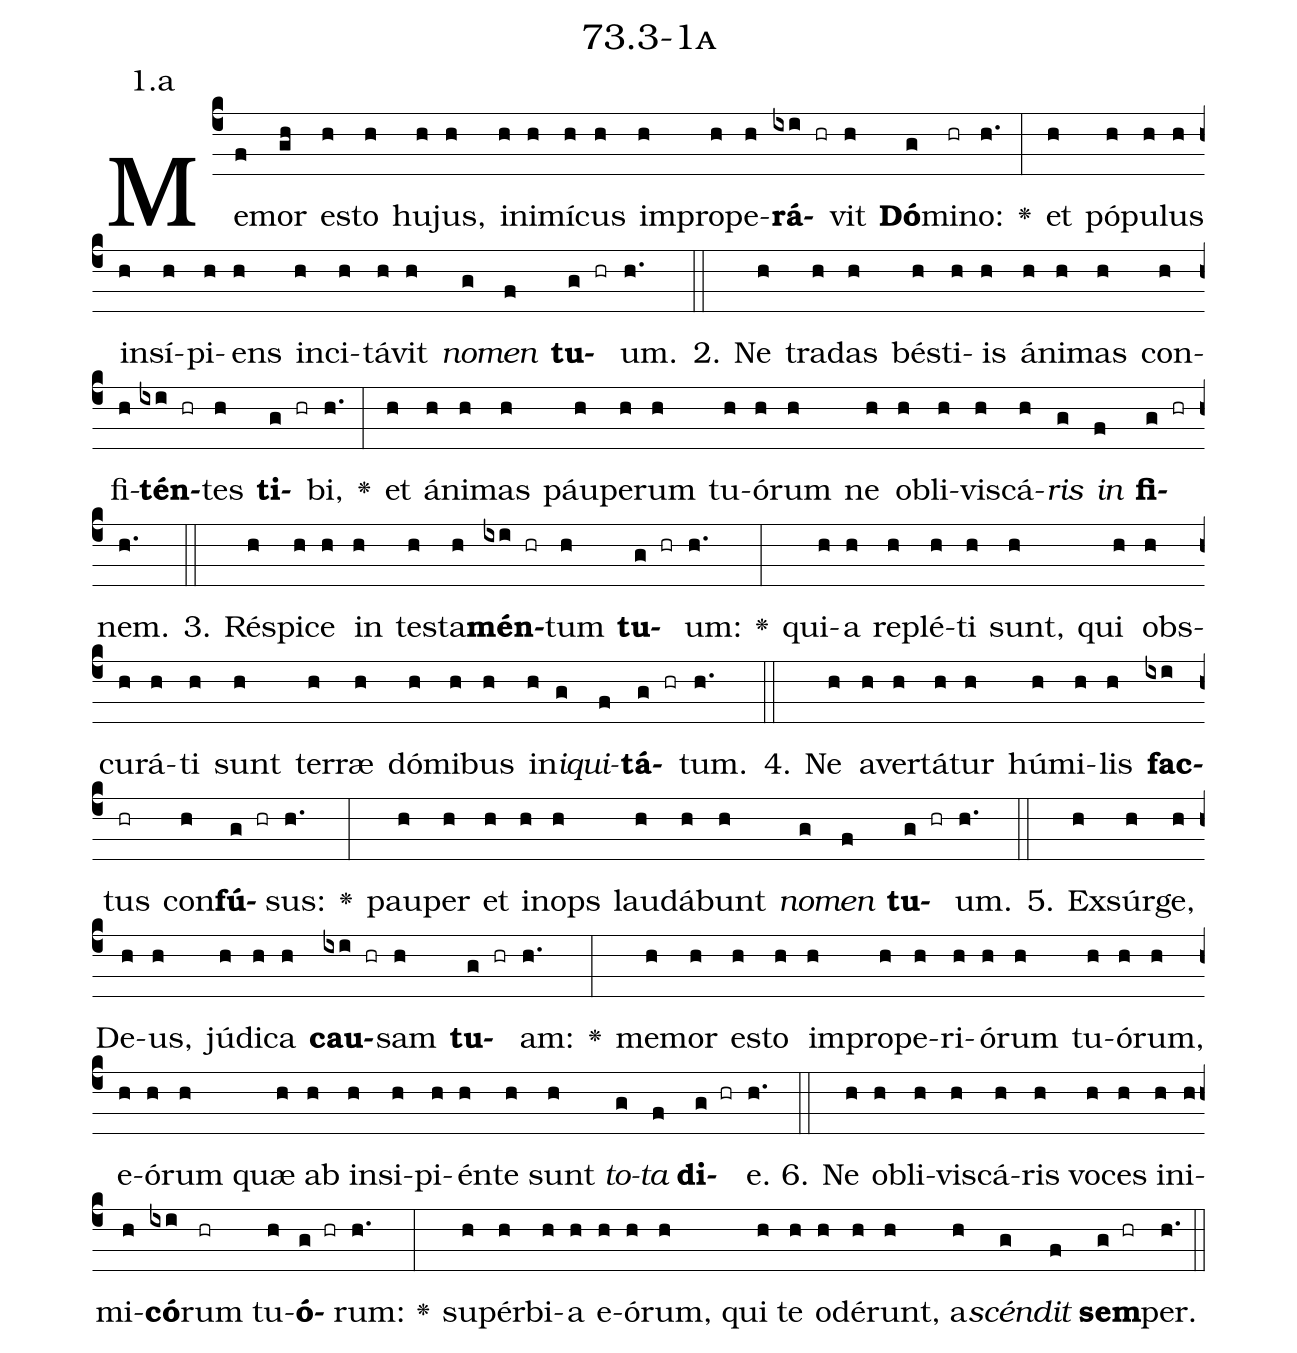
name: 73.3-1a;
annotation: 1.a;
%%
(c4)Me(f)mor(gh) es(h)to(h) hu(h)jus,(h) in(h)i(h)mí(h)cus(h) im(h)pro(h)pe(h)<b>rá</b>(ixi hr)vit(h) <b>Dó</b>(g)mi(hr)no:(h.) <v>\greheightstar</v>(:) et(h) pó(h)pu(h)lus(h) in(h)sí(h)pi(h)ens(h) in(h)ci(h)tá(h)vit(h) <i>no</i>(g)<i>men</i>(f) <b>tu</b>(g hr)um.(h.) (::)
2. Ne(h) tra(h)das(h) bés(h)ti(h)is(h) á(h)ni(h)mas(h) con(h)fi(h)<b>tén</b>(ixi hr)tes(h) <b>ti</b>(g hr)bi,(h.) <v>\greheightstar</v>(:) et(h) á(h)ni(h)mas(h) páu(h)pe(h)rum(h) tu(h)ó(h)rum(h) ne(h) ob(h)li(h)vis(h)cá(h)<i>ris</i>(g) <i>in</i>(f) <b>fi</b>(g hr)nem.(h.) (::)
3. Ré(h)spi(h)ce(h) in(h) tes(h)ta(h)<b>mén</b>(ixi hr)tum(h) <b>tu</b>(g hr)um:(h.) <v>\greheightstar</v>(:) qui(h)a(h) re(h)plé(h)ti(h) sunt,(h) qui(h) obs(h)cu(h)rá(h)ti(h) sunt(h) ter(h)ræ(h) dó(h)mi(h)bus(h) in(h)<i>i</i>(g)<i>qui</i>(f)<b>tá</b>(g hr)tum.(h.) (::)
4. Ne(h) a(h)ver(h)tá(h)tur(h) hú(h)mi(h)lis(h) <b>fac</b>(ixi)tus(hr) con(h)<b>fú</b>(g hr)sus:(h.) <v>\greheightstar</v>(:) pau(h)per(h) et(h) in(h)ops(h) lau(h)dá(h)bunt(h) <i>no</i>(g)<i>men</i>(f) <b>tu</b>(g hr)um.(h.) (::)
5. Ex(h)súr(h)ge,(h) De(h)us,(h) jú(h)di(h)ca(h) <b>cau</b>(ixi hr)sam(h) <b>tu</b>(g hr)am:(h.) <v>\greheightstar</v>(:) me(h)mor(h) es(h)to(h) im(h)pro(h)pe(h)ri(h)ó(h)rum(h) tu(h)ó(h)rum,(h) e(h)ó(h)rum(h) quæ(h) ab(h) in(h)si(h)pi(h)én(h)te(h) sunt(h) <i>to</i>(g)<i>ta</i>(f) <b>di</b>(g hr)e.(h.) (::)
6. Ne(h) ob(h)li(h)vis(h)cá(h)ris(h) vo(h)ces(h) in(h)i(h)mi(h)<b>có</b>(ixi)rum(hr) tu(h)<b>ó</b>(g hr)rum:(h.) <v>\greheightstar</v>(:) su(h)pér(h)bi(h)a(h) e(h)ó(h)rum,(h) qui(h) te(h) o(h)dé(h)runt,(h) a(h)<i>scén</i>(g)<i>dit</i>(f) <b>sem</b>(g hr)per.(h.) (::)
